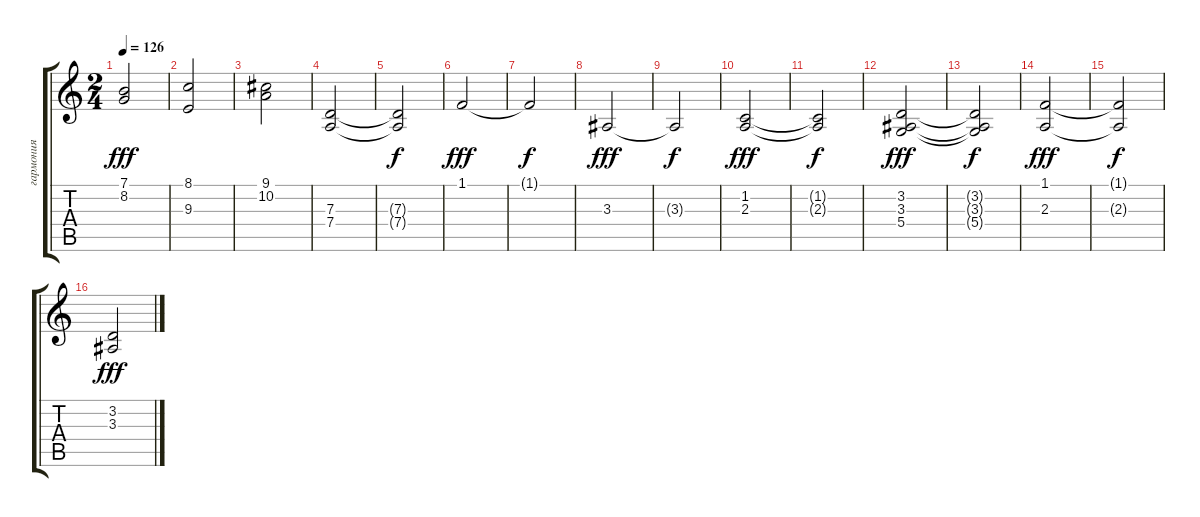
\track ("гармония" "гармония") {instrument choiraahs}
\staff {score tabs}
\tuning (E4 B3 G3 D3 A2 E2) {hide}
\ts (2 4)
\tempo 126
\clef g2
\ks c
(7.1 8.2).2{dy fff} |
(8.1 9.3).2 |
(9.1 10.2).2 |
(7.3 7.4).2 |
(7.3{t} 7.4{t}).2{dy f} |
1.1.2{dy fff} |
1.1{t}.2{dy f} |
3.3.2{dy fff} |
3.3{t}.2{dy f} |
(1.2 2.3).2{dy fff} |
(1.2{t} 2.3{t}).2{dy f} |
(3.2 3.3 5.4).2{dy fff} |
(3.2{t} 3.3{t} 5.4{t}).2{dy f} |
(1.1 2.3).2{dy fff} |
(1.1{t} 2.3{t}).2{dy f} |
(3.2 3.3).2{dy fff}
